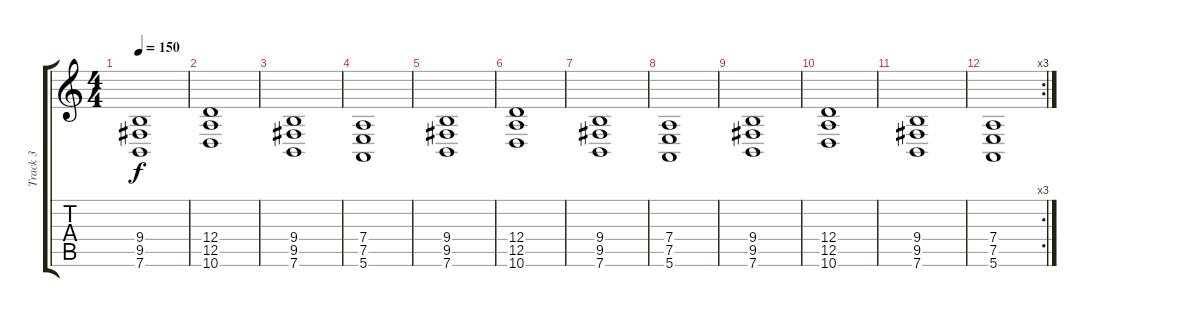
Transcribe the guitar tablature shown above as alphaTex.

\track ("Track 3" "Track 3") {instrument drawbarorgan}
\staff {score tabs}
\tuning (E4 B3 G3 D3 A2 E2) {hide}
\ts (4 4)
\tempo 150
\clef g2
\ks c
(9.4 9.5 7.6).1{dy f} |
(12.4 12.5 10.6).1 |
(9.4 9.5 7.6).1 |
(7.4 7.5 5.6).1 |
(9.4 9.5 7.6).1 |
(12.4 12.5 10.6).1 |
(9.4 9.5 7.6).1 |
(7.4 7.5 5.6).1 |
(9.4 9.5 7.6).1 |
(12.4 12.5 10.6).1 |
(9.4 9.5 7.6).1 |
\rc 3
(7.4 7.5 5.6).1
